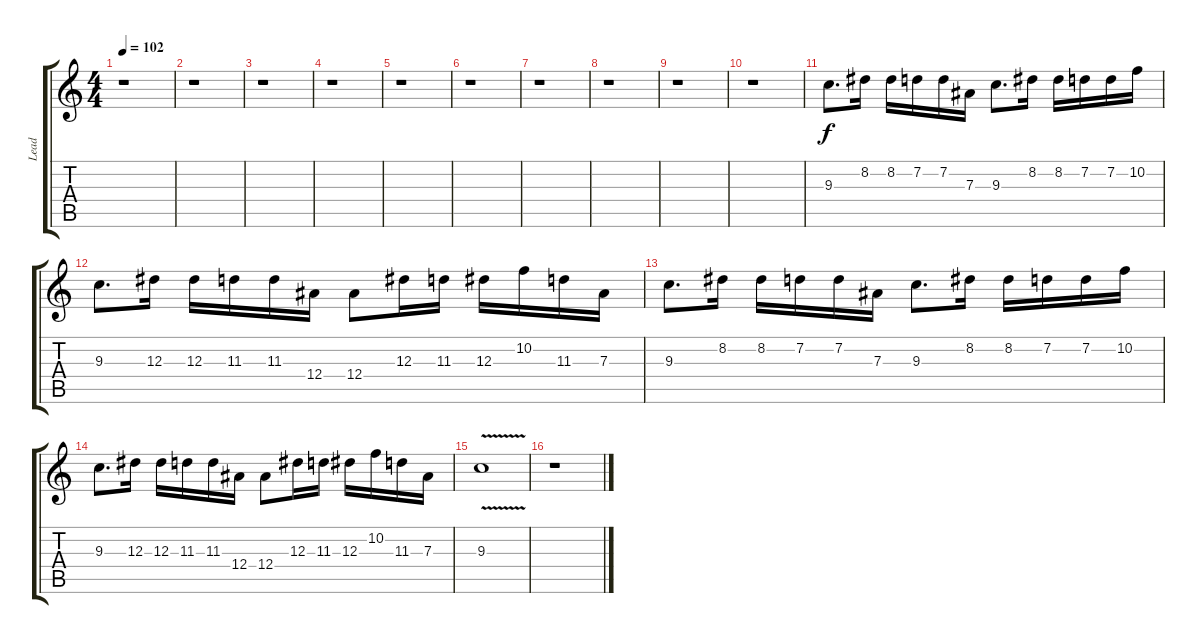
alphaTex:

\track ("Lead" "Lead") {instrument overdrivenguitar}
\staff {score tabs}
\tuning (C4 G3 Eb3 Bb2 F2 C2) {hide}
\ts (4 4)
\tempo 102
\clef g2
\ks c
r.1{dy f} |
r.1 |
r.1 |
r.1 |
r.1 |
r.1 |
r.1 |
r.1 |
r.1 |
r.1 |
9.3.8{d} 8.2.16 8.2.16 7.2.16 7.2.16 7.3.16 9.3.8{d} 8.2.16 8.2.16 7.2.16 7.2.16 10.2.16 |
9.3.8{d} 12.3.16 12.3.16 11.3.16 11.3.16 12.4.16 12.4.8 12.3.16 11.3.16 12.3.16 10.2.16 11.3.16 7.3.16 |
9.3.8{d} 8.2.16 8.2.16 7.2.16 7.2.16 7.3.16 9.3.8{d} 8.2.16 8.2.16 7.2.16 7.2.16 10.2.16 |
9.3.8{d} 12.3.16 12.3.16 11.3.16 11.3.16 12.4.16 12.4.8 12.3.16 11.3.16 12.3.16 10.2.16 11.3.16 7.3.16 |
9.3{v}.1 |
r.1
